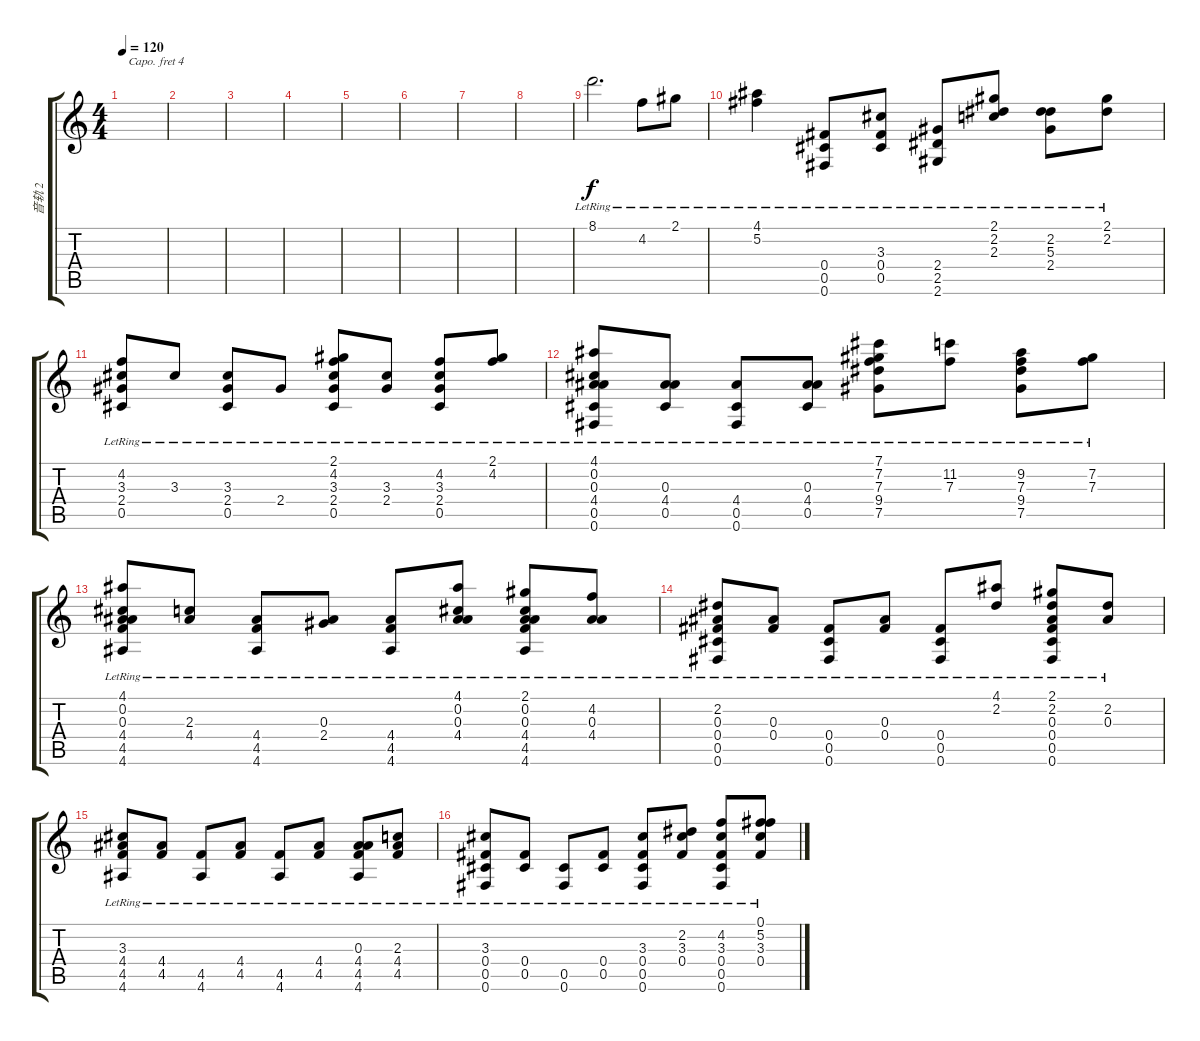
\track ("音轨 2" "音轨 2") {instrument acousticguitarsteel}
\staff {score tabs}
\capo 4
\tuning (D4 A3 Gb3 D3 A2 D2) {hide}
\ts (4 4)
\tempo 120
\clef g2
\ks c
|
|
|
|
|
|
|
|
8.1{lr}.2{d} 4.2{lr}.8{dy f} 2.1{lr}.8 |
(4.1{lr} 5.2{lr}).4 (0.4{lr} 0.5{lr} 0.6{lr}).8 (3.3{lr} 0.4{lr} 0.5{lr}).8 (2.4{lr} 2.5{lr} 2.6{lr}).8 (2.1{lr} 2.2{lr} 2.3{lr}).8 (2.2{lr} 5.3{lr} 2.4{lr}).8 (2.1{lr} 2.2{lr}).8 |
(4.2{lr} 3.3{lr} 2.4{lr} 0.5{lr}).8 3.3{lr}.8 (3.3{lr} 2.4{lr} 0.5{lr}).8 2.4{lr}.8 (2.1{lr} 4.2{lr} 3.3{lr} 2.4{lr} 0.5{lr}).8 (3.3{lr} 2.4{lr}).8 (4.2{lr} 3.3{lr} 2.4{lr} 0.5{lr}).8 (2.1{lr} 4.2{lr}).8 |
(4.1{lr} 0.2{lr} 0.3{lr} 4.4{lr} 0.5{lr} 0.6{lr}).8 (0.3{lr} 4.4{lr} 0.5{lr}).8 (4.4{lr} 0.5{lr} 0.6{lr}).8 (0.3{lr} 4.4{lr} 0.5{lr}).8 (7.1{lr} 7.2{lr} 7.3{lr} 9.4{lr} 7.5{lr}).8 (11.2{lr} 7.3{lr}).8 (9.2{lr} 7.3{lr} 9.4{lr} 7.5{lr}).8 (7.2{lr} 7.3{lr}).8 |
(4.1{lr} 0.2{lr} 0.3{lr} 4.4{lr} 4.5{lr} 4.6{lr}).8 (2.3{lr} 4.4{lr}).8 (4.4{lr} 4.5{lr} 4.6{lr}).8 (0.3{lr} 2.4{lr}).8 (4.4{lr} 4.5{lr} 4.6{lr}).8 (4.1{lr} 0.2{lr} 0.3{lr} 4.4{lr}).8 (2.1{lr} 0.2{lr} 0.3{lr} 4.4{lr} 4.5{lr} 4.6{lr}).8 (4.2{lr} 0.3{lr} 4.4{lr}).8 |
(2.2{lr} 0.3{lr} 0.4{lr} 0.5{lr} 0.6{lr}).8 (0.3{lr} 0.4{lr}).8 (0.4{lr} 0.5{lr} 0.6{lr}).8 (0.3{lr} 0.4{lr}).8 (0.4{lr} 0.5{lr} 0.6{lr}).8 (4.1{lr} 2.2{lr}).8 (2.1{lr} 2.2{lr} 0.3{lr} 0.4{lr} 0.5{lr} 0.6{lr}).8 (2.2{lr} 0.3{lr}).8 |
(3.3{lr} 4.4{lr} 4.5{lr} 4.6{lr}).8 (4.4{lr} 4.5{lr}).8 (4.5{lr} 4.6{lr}).8 (4.4{lr} 4.5{lr}).8 (4.5{lr} 4.6{lr}).8 (4.4{lr} 4.5{lr}).8 (0.3{lr} 4.4{lr} 4.5{lr} 4.6{lr}).8 (2.3{lr} 4.4{lr} 4.5{lr}).8 |
(3.3{lr} 0.4{lr} 0.5{lr} 0.6{lr}).8 (0.4{lr} 0.5{lr}).8 (0.5{lr} 0.6{lr}).8 (0.4{lr} 0.5{lr}).8 (3.3{lr} 0.4{lr} 0.5{lr} 0.6{lr}).8 (2.2{lr} 3.3{lr} 0.4{lr}).8 (4.2{lr} 3.3{lr} 0.4{lr} 0.5{lr} 0.6{lr}).8 (0.1{lr} 5.2{lr} 3.3{lr} 0.4{lr}).8
